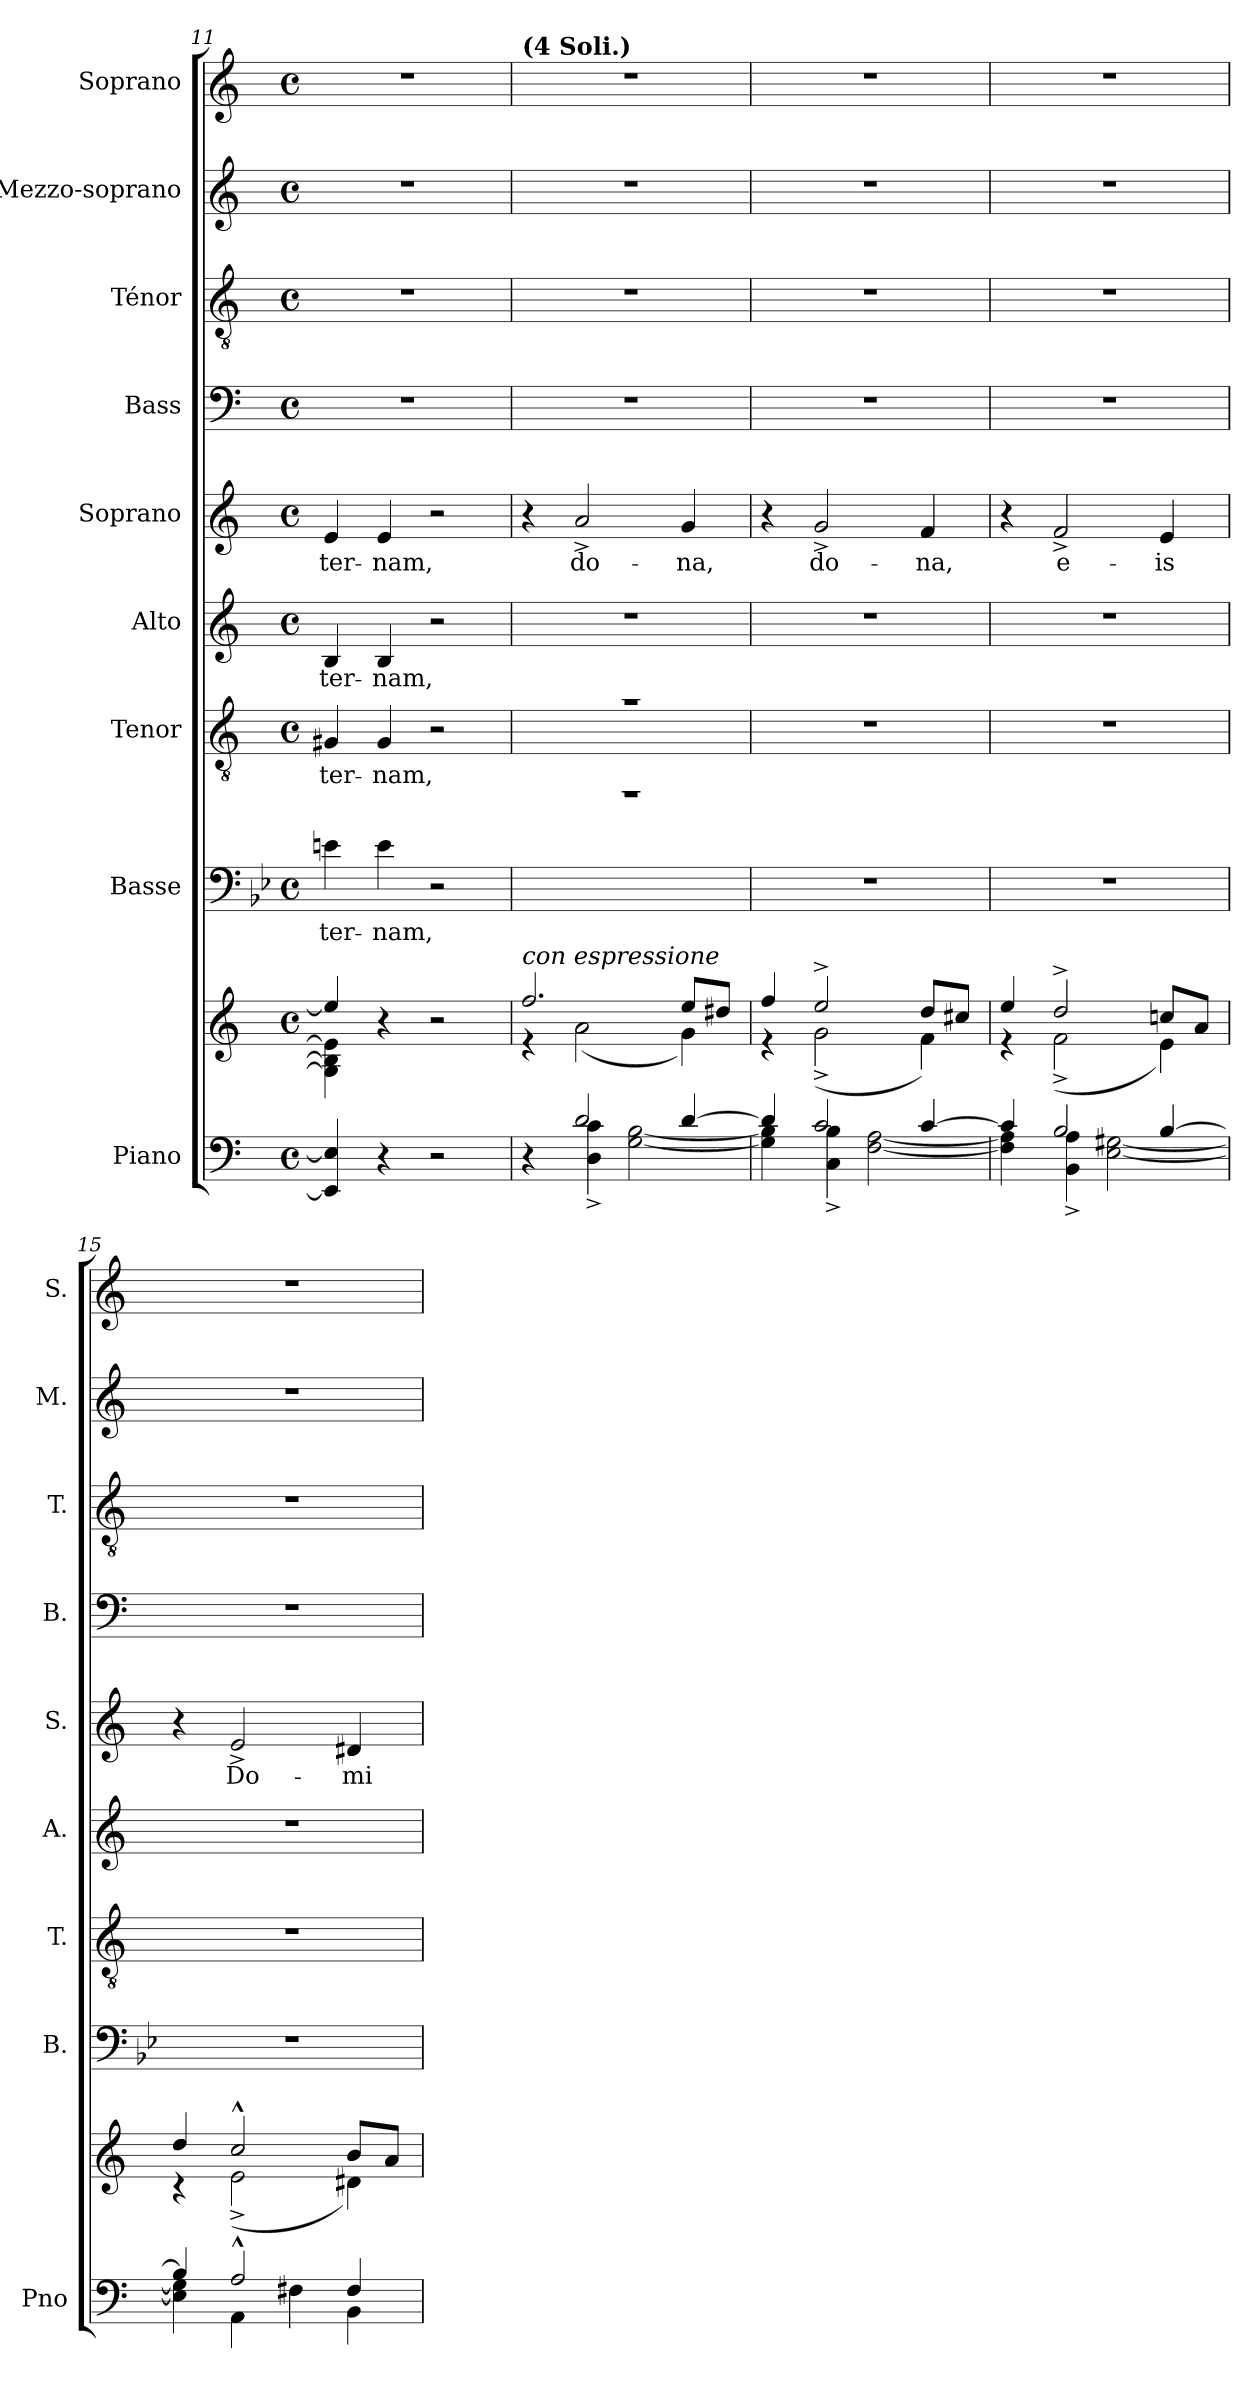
**kern	**kern	**kern	**text	**kern	**text	**kern	**text	**kern	**text	**kern	**kern	**kern	**kern
*part9	*part9	*part8	*part8	*part7	*part7	*part6	*part6	*part5	*part5	*part4	*part3	*part2	*part1
*staff10	*staff9	*staff8	*staff8	*staff7	*staff7	*staff6	*staff6	*staff5	*staff5	*staff4	*staff3	*staff2	*staff1
*I"Piano	*	*I"Basse	*	*I"Tenor	*	*I"Alto	*	*I"Soprano	*	*I"Bass	*I"Ténor	*I"Mezzo-soprano	*I"Soprano
*I'Pno	*	*I'B.	*	*I'T.	*	*I'A.	*	*I'S.	*	*I'B.	*I'T.	*I'M.	*I'S.
*clefF4	*clefG2	*clefF4	*	*clefGv2	*	*clefG2	*	*clefG2	*	*clefF4	*clefGv2	*clefG2	*clefG2
*	*	*ITrd8c14	*	*	*	*	*	*	*	*	*	*	*
*k[]	*k[]	*k[b-e-]	*	*k[]	*	*k[]	*	*k[]	*	*k[]	*k[]	*k[]	*k[]
*M4/4	*M4/4	*M4/4	*	*M4/4	*	*M4/4	*	*M4/4	*	*M4/4	*M4/4	*M4/4	*M4/4
*met(c)	*met(c)	*met(c)	*	*met(c)	*	*met(c)	*	*met(c)	*	*met(c)	*met(c)	*met(c)	*met(c)
=11	=11	=11	=11	=11	=11	=11	=11	=11	=11	=11	=11	=11	=11
*	*^	*	*	*	*	*	*	*	*	*	*	*	*
!	!	!	!	!LO:LY:b	!	!LO:LY:b	!	!LO:LY:b	!	!LO:LY:b	!	!	!	!
4EE/] 4E/]	4ee/]	4G#\] 4B\] 4e\]	4Eni\	-ter-	4G#X/	-ter-	4B/	-ter-	4e/	-ter-	1r	1r	1r	1r
!	!	!	!	!LO:LY:b	!	!LO:LY:b	!	!LO:LY:b	!	!LO:LY:b	!	!	!	!
4r	4r	4ryy	4Ei\	-nam,	4G#/	-nam,	4B/	-nam,	4e/	-nam,	.	.	.	.
2r	2r	2ryy	2r	.	2r	.	2r	.	2r	.	.	.	.	.
=12	=12	=12	=12	=12	=12	=12	=12	=12	=12	=12	=12	=12	=12	=12
*^	*	*	*^	*	*^	*	*^	*	*	*	*	*	*	*
!	!	!	!	!	!	!	!	!	!	!	!	!	!	!	!	!	!	!LO:TX:a:B:t=(4 Soli.)
!	!	!LO:TX:a:i:t=con espressione	!	!	!	!	!	!	!	!	!	!	!	!	!	!	!	!
4r	4ryy	2.ff/	4r	1r	1ciyy	.	1r	1cyy	.	1r	1cyy	.	4r	.	1r	1r	1r	1r
!	!	!	!	!	!	!	!	!	!	!	!	!	!	!LO:LY:b	!	!	!	!
2d/	4D\^ 4c\^	.	(2a\	.	.	.	.	.	.	.	.	.	2a^/	do-	.	.	.	.
.	[2G\ [2B\	.	.	.	.	.	.	.	.	.	.	.	.	.	.	.	.	.
!	!	!	!	!	!	!	!	!	!	!	!	!	!	!LO:LY:b	!	!	!	!
[4d/	.	8ee/L	4g\)	.	.	.	.	.	.	.	.	.	4g/	-na,	.	.	.	.
.	.	8dd#X/J	.	.	.	.	.	.	.	.	.	.	.	.	.	.	.	.
*	*	*	*	*v	*v	*	*	*	*	*v	*v	*	*	*	*	*	*	*
*	*	*	*	*	*	*v	*v	*	*	*	*	*	*	*	*	*
=13	=13	=13	=13	=13	=13	=13	=13	=13	=13	=13	=13	=13	=13	=13	=13
4d/]	4G\] 4B\]	4ff/	4r	1r	.	1r	.	1r	.	4r	.	1r	1r	1r	1r
!	!	!	!	!	!	!	!	!	!	!	!LO:LY:b	!	!	!	!
2c/	4C\^ 4B\^	2ee^/	(2g^\	.	.	.	.	.	.	2g^/	do-	.	.	.	.
.	[2F\ [2A\	.	.	.	.	.	.	.	.	.	.	.	.	.	.
!	!	!	!	!	!	!	!	!	!	!	!LO:LY:b	!	!	!	!
[4c/	.	8dd/L	4f\)	.	.	.	.	.	.	4f/	-na,	.	.	.	.
.	.	8cc#X/J	.	.	.	.	.	.	.	.	.	.	.	.	.
=14	=14	=14	=14	=14	=14	=14	=14	=14	=14	=14	=14	=14	=14	=14	=14
4c/]	4F\] 4A\]	4ee/	4r	1r	.	1r	.	1r	.	4r	.	1r	1r	1r	1r
!	!	!	!	!	!	!	!	!	!	!	!LO:LY:b	!	!	!	!
2B/	4BB\^ 4A\^	2dd^/	(2f^\	.	.	.	.	.	.	2f^/	e-	.	.	.	.
.	[2E\ [2G#X\	.	.	.	.	.	.	.	.	.	.	.	.	.	.
!	!	!	!	!	!	!	!	!	!	!	!LO:LY:b	!	!	!	!
[4B/	.	8ccn/L	4e\)	.	.	.	.	.	.	4e/	-is	.	.	.	.
.	.	8a/J	.	.	.	.	.	.	.	.	.	.	.	.	.
!!LO:PB:g=z
=15	=15	=15	=15	=15	=15	=15	=15	=15	=15	=15	=15	=15	=15	=15	=15
4B/]	4E\] 4G#\]	4dd/	4r	1r	.	1r	.	1r	.	4r	.	1r	1r	1r	1r
!	!	!	!	!	!	!	!	!	!	!	!LO:LY:b	!	!	!	!
2A^^/	4AA\	2cc^^/	(2e^\	.	.	.	.	.	.	2e^/	Do-	.	.	.	.
.	4F#X\	.	.	.	.	.	.	.	.	.	.	.	.	.	.
!	!	!	!	!	!	!	!	!	!	!	!LO:LY:b	!	!	!	!
4F#/	4BB\	8b/L	4d#X\)	.	.	.	.	.	.	4d#X/	-mi-	.	.	.	.
.	.	8a/J	.	.	.	.	.	.	.	.	.	.	.	.	.
*v	*v	*	*	*	*	*	*	*	*	*	*	*	*	*	*
*	*v	*v	*	*	*	*	*	*	*	*	*	*	*	*
=	=	=	=	=	=	=	=	=	=	=	=	=	=
*-	*-	*-	*-	*-	*-	*-	*-	*-	*-	*-	*-	*-	*-
